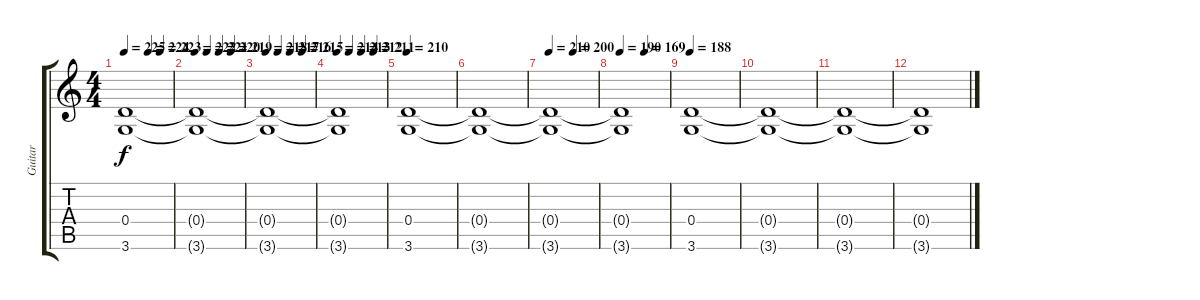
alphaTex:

\track ("Guitar" "Guitar") {instrument distortionguitar}
\staff {score tabs}
\tuning (E4 B3 G3 D3 A2 E2) {hide}
\ts (4 4)
\tempo 225
\tempo (224 0.5)
\tempo (223 0.75)
\clef g2
\ks c
(0.4 3.6).1{dy f} |
\tempo 222
\tempo (221 0.25)
\tempo (220 0.5)
\tempo (219 0.75)
(0.4{t} 3.6{t}).1 |
\tempo 218
\tempo (217 0.25)
\tempo (216 0.5)
\tempo (215 0.75)
(0.4{t} 3.6{t}).1 |
\tempo 214
\tempo (213 0.25)
\tempo (212 0.5)
\tempo (211 0.75)
(0.4{t} 3.6{t}).1 |
\tempo 210
(0.4 3.6).1 |
(0.4{t} 3.6{t}).1 |
\tempo 210
\tempo (200 0.5)
(0.4{t} 3.6{t}).1 |
\tempo 190
\tempo (169 0.5)
(0.4{t} 3.6{t}).1 |
\tempo 188
(0.4 3.6).1 |
(0.4{t} 3.6{t}).1 |
(0.4{t} 3.6{t}).1 |
(0.4{t} 3.6{t}).1
